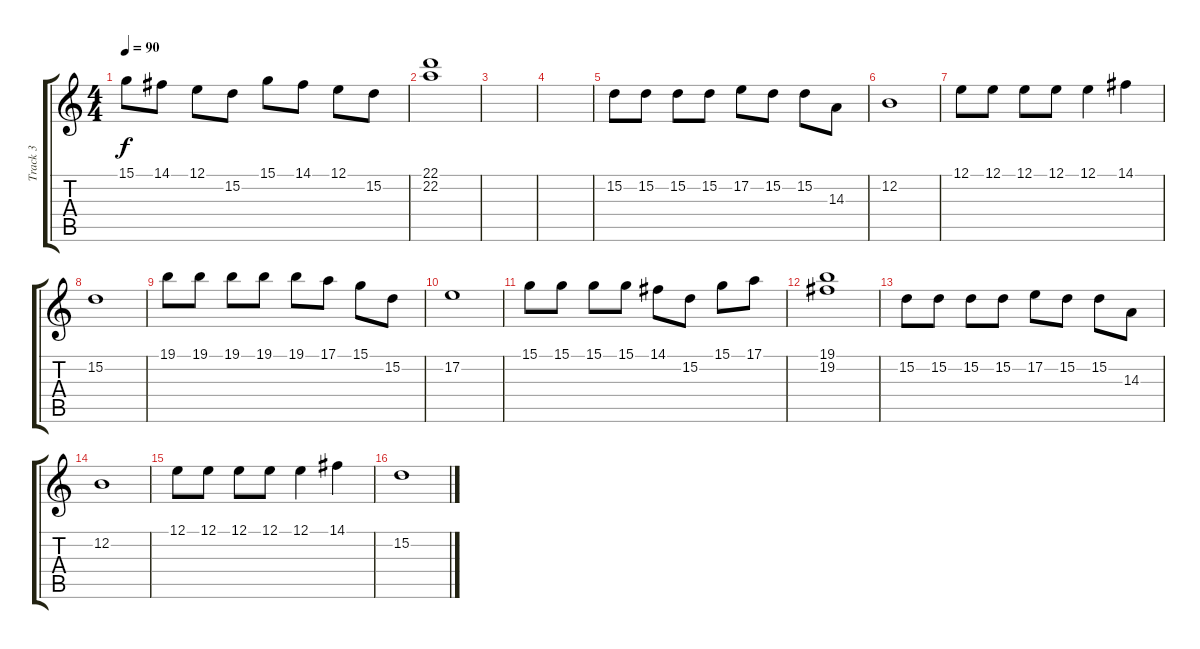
\track ("Track 3" "Track 3") {instrument stringensemble1}
\staff {score tabs}
\tuning (E4 B3 G3 D3 A2 E2) {hide}
\ts (4 4)
\tempo 90
\clef g2
\ks c
15.1.8{dy f} 14.1.8 12.1.8 15.2.8 15.1.8 14.1.8 12.1.8 15.2.8 |
(22.1 22.2).1 |
|
|
15.2.8 15.2.8 15.2.8 15.2.8 17.2.8 15.2.8 15.2.8 14.3.8 |
12.2.1 |
12.1.8 12.1.8 12.1.8 12.1.8 12.1.4 14.1.4 |
15.2.1 |
19.1.8 19.1.8 19.1.8 19.1.8 19.1.8 17.1.8 15.1.8 15.2.8 |
17.2.1 |
15.1.8 15.1.8 15.1.8 15.1.8 14.1.8 15.2.8 15.1.8 17.1.8 |
(19.1 19.2).1 |
15.2.8 15.2.8 15.2.8 15.2.8 17.2.8 15.2.8 15.2.8 14.3.8 |
12.2.1 |
12.1.8 12.1.8 12.1.8 12.1.8 12.1.4 14.1.4 |
15.2.1
